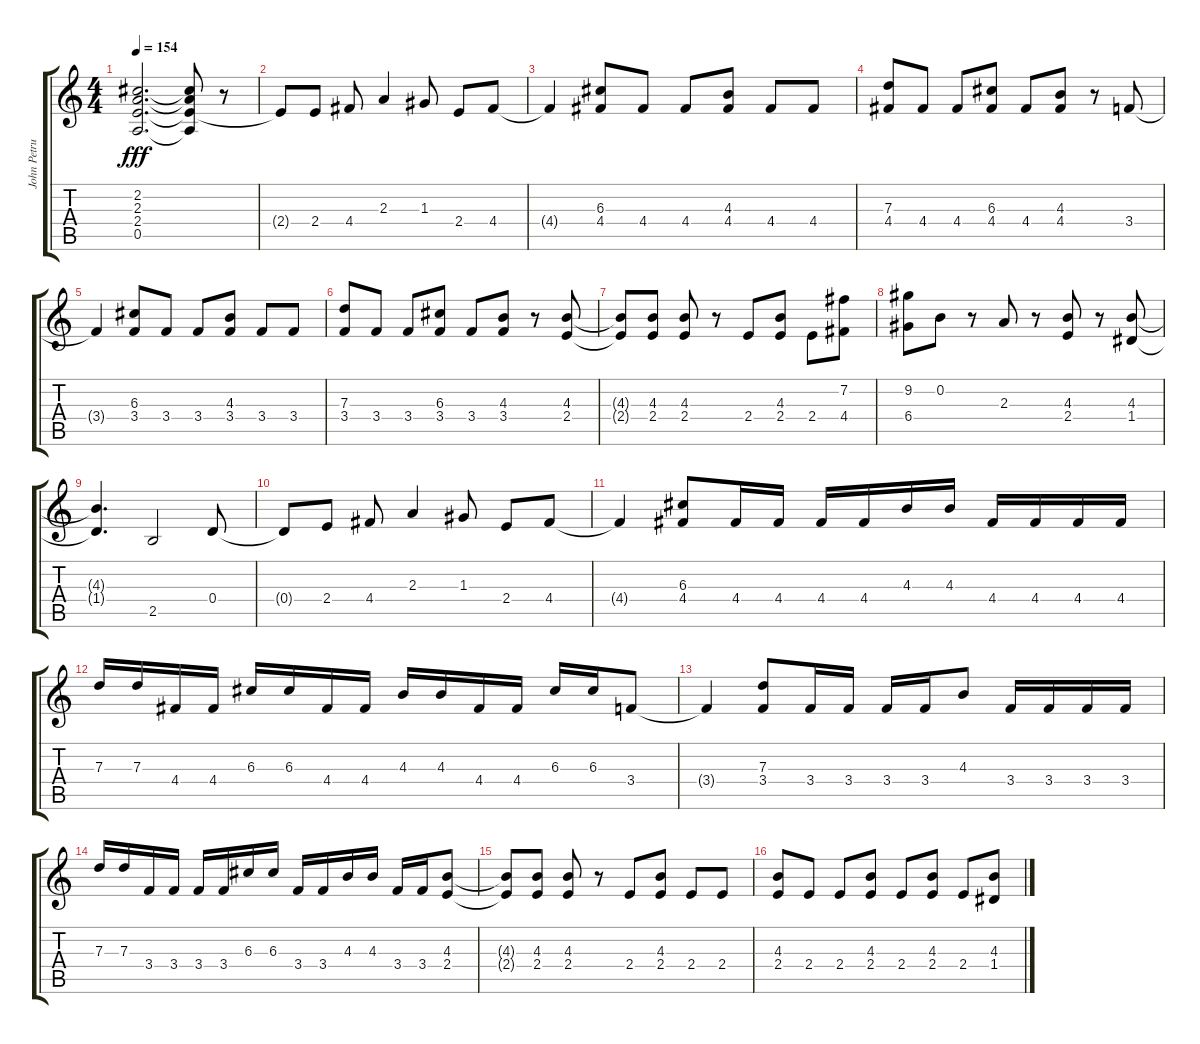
\track ("John Petrucci Rhythm" "John Petru") {instrument distortionguitar}
\staff {score tabs}
\tuning (E4 B3 G3 D3 A2 E2) {hide}
\ts (4 4)
\tempo 154
\clef g2
\ks c
(2.2{t} 2.3{t} 2.4{t} 0.5{t}).2{d dy fff} (2.2{t} 2.3{t} 2.4{t} 0.5{t}).8 r.8 |
2.4{t}.8 2.4.8 4.4.8 2.3.4 1.3.8 2.4.8 4.4.8 |
4.4{t}.4 (6.3 4.4).8 4.4.8 4.4.8 (4.3 4.4).8 4.4.8 4.4.8 |
(7.3 4.4).8 4.4.8 4.4.8 (6.3 4.4).8 4.4.8 (4.3 4.4).8 r.8 3.4.8 |
3.4{t}.4 (6.3 3.4).8 3.4.8 3.4.8 (4.3 3.4).8 3.4.8 3.4.8 |
(7.3 3.4).8 3.4.8 3.4.8 (6.3 3.4).8 3.4.8 (4.3 3.4).8 r.8 (4.3 2.4).8 |
(4.3{t} 2.4{t}).8 (4.3 2.4).8 (4.3 2.4).8 r.8 2.4.8 (4.3 2.4).8 2.4.8 (7.2 4.4).8 |
(9.2 6.4).8 0.2.8 r.8 2.3.8 r.8 (4.3 2.4).8 r.8 (4.3 1.4).8 |
(4.3{t} 1.4{t}).4{d} 2.5.2 0.4.8 |
0.4{t}.8 2.4.8 4.4.8 2.3.4 1.3.8 2.4.8 4.4.8 |
4.4{t}.4 (6.3 4.4).8 4.4.16 4.4.16 4.4.16 4.4.16 4.3.16 4.3.16 4.4.16 4.4.16 4.4.16 4.4.16 |
7.3.16 7.3.16 4.4.16 4.4.16 6.3.16 6.3.16 4.4.16 4.4.16 4.3.16 4.3.16 4.4.16 4.4.16 6.3.16 6.3.16 3.4.8 |
3.4{t}.4 (7.3 3.4).8 3.4.16 3.4.16 3.4.16 3.4.16 4.3.8 3.4.16 3.4.16 3.4.16 3.4.16 |
7.3.16 7.3.16 3.4.16 3.4.16 3.4.16 3.4.16 6.3.16 6.3.16 3.4.16 3.4.16 4.3.16 4.3.16 3.4.16 3.4.16 (4.3 2.4).8 |
(4.3{t} 2.4{t}).8 (4.3 2.4).8 (4.3 2.4).8 r.8 2.4.8 (4.3 2.4).8 2.4.8 2.4.8 |
(4.3 2.4).8 2.4.8 2.4.8 (4.3 2.4).8 2.4.8 (4.3 2.4).8 2.4.8 (4.3 1.4).8
